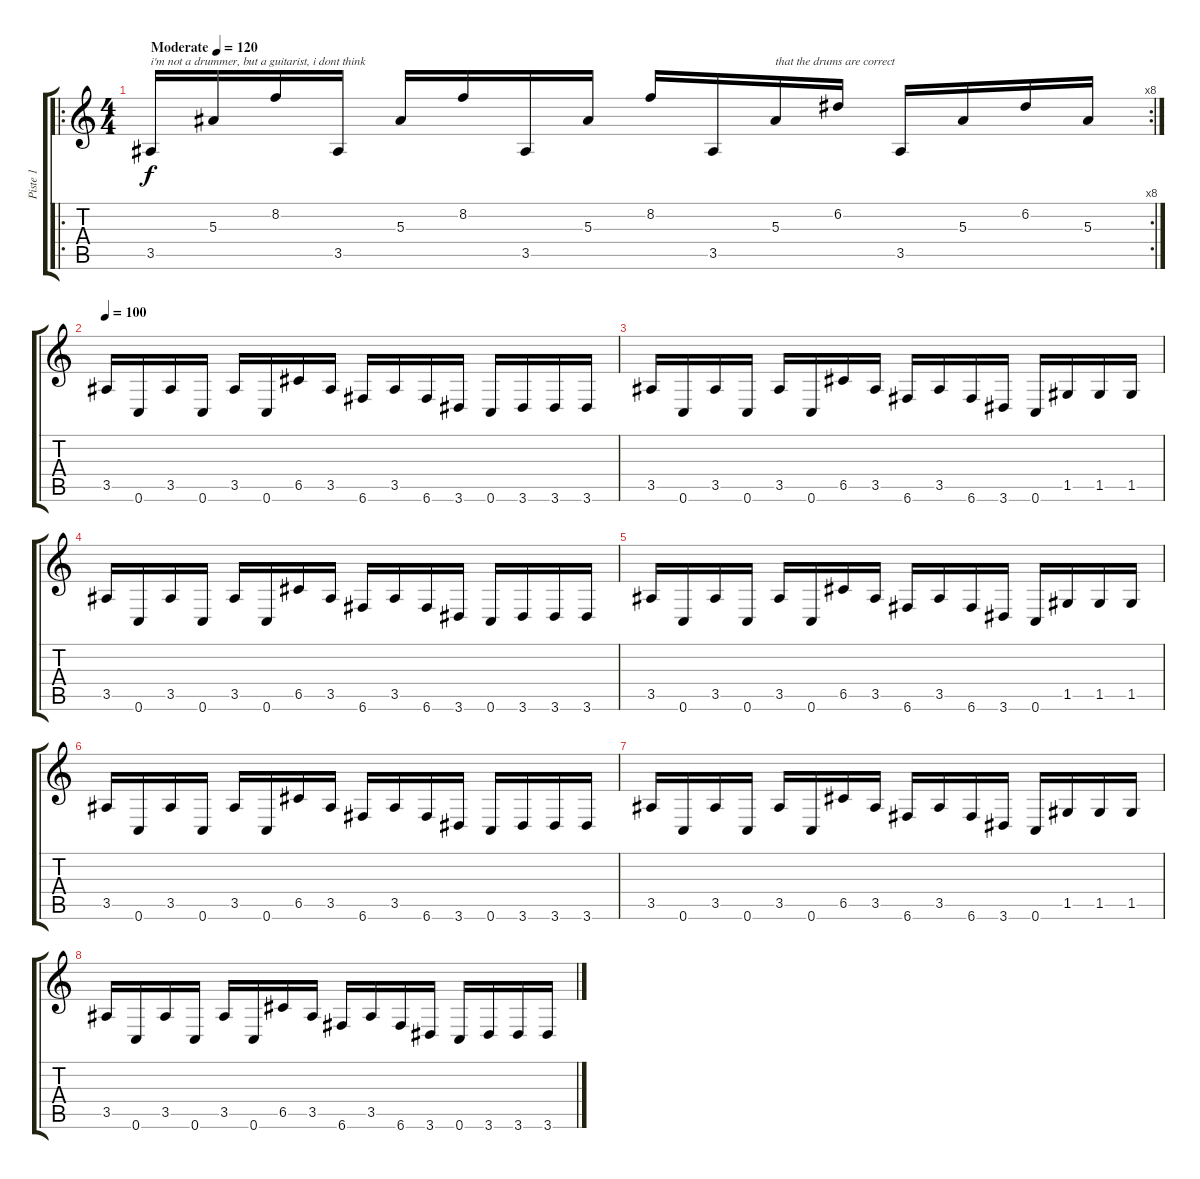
\track ("Piste 1" "Piste 1") {instrument distortionguitar}
\staff {score tabs}
\tuning (D4 A3 F3 C3 G2 C2) {hide}
\ro
\rc 8
\ts (4 4)
\tempo (120 "Moderate")
\tempo 90
\tempo (120 "Moderate")
\clef g2
\ks c
3.5.16{txt "i'm not a drummer, but a guitarist, i dont think " dy f instrument distortionguitar} 5.3.16 8.2.16 3.5.16 5.3.16 8.2.16 3.5.16 5.3.16 8.2.16 3.5.16 5.3.16{txt "that the drums are correct"} 6.2.16 3.5.16 5.3.16 6.2.16 5.3.16 |
\tempo 100
3.5.16 0.6.16 3.5.16 0.6.16 3.5.16 0.6.16 6.5.16 3.5.16 6.6.16 3.5.16 6.6.16 3.6.16 0.6.16 3.6.16 3.6.16 3.6.16 |
3.5.16 0.6.16 3.5.16 0.6.16 3.5.16 0.6.16 6.5.16 3.5.16 6.6.16 3.5.16 6.6.16 3.6.16 0.6.16 1.5.16 1.5.16 1.5.16 |
3.5.16 0.6.16 3.5.16 0.6.16 3.5.16 0.6.16 6.5.16 3.5.16 6.6.16 3.5.16 6.6.16 3.6.16 0.6.16 3.6.16 3.6.16 3.6.16 |
3.5.16 0.6.16 3.5.16 0.6.16 3.5.16 0.6.16 6.5.16 3.5.16 6.6.16 3.5.16 6.6.16 3.6.16 0.6.16 1.5.16 1.5.16 1.5.16 |
3.5.16 0.6.16 3.5.16 0.6.16 3.5.16 0.6.16 6.5.16 3.5.16 6.6.16 3.5.16 6.6.16 3.6.16 0.6.16 3.6.16 3.6.16 3.6.16 |
3.5.16 0.6.16 3.5.16 0.6.16 3.5.16 0.6.16 6.5.16 3.5.16 6.6.16 3.5.16 6.6.16 3.6.16 0.6.16 1.5.16 1.5.16 1.5.16 |
3.5.16 0.6.16 3.5.16 0.6.16 3.5.16 0.6.16 6.5.16 3.5.16 6.6.16 3.5.16 6.6.16 3.6.16 0.6.16 3.6.16 3.6.16 3.6.16
